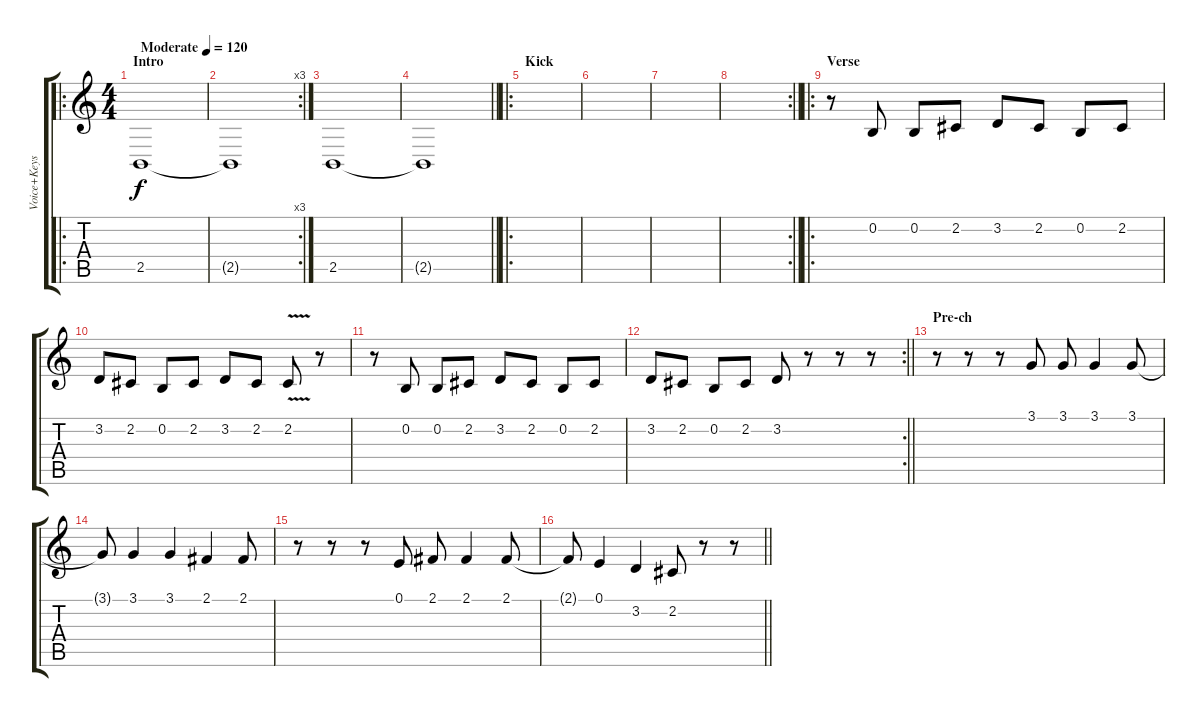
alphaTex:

\track ("Voice+Keys" "Voice+Keys") {instrument stringensemble1}
\staff {score tabs}
\tuning (E4 B3 G3 D3 A2 E2) {hide}
\ro
\ts (4 4)
\section ("" "Intro")
\tempo (120 "Moderate")
\clef g2
\ks c
2.5.1{dy f instrument stringensemble1} |
\rc 3
2.5{t}.1 |
2.5.1 |
\barLineRight lightlight
2.5{t}.1 |
\ro
\section ("" "Kick")
|
|
|
\rc 2
\barLineRight lightlight
|
\ro
\section ("" "Verse")
r.8 0.2.8 0.2.8 2.2.8 3.2.8 2.2.8 0.2.8 2.2.8 |
3.2.8 2.2.8 0.2.8 2.2.8 3.2.8 2.2.8 2.2{v}.8 r.8 |
r.8 0.2.8 0.2.8 2.2.8 3.2.8 2.2.8 0.2.8 2.2.8 |
\rc 2
\barLineRight lightlight
3.2.8 2.2.8 0.2.8 2.2.8 3.2.8 r.8 r.8 r.8 |
\section ("" "Pre-ch")
r.8 r.8 r.8 3.1.8 3.1.8 3.1.4 3.1.8 |
3.1{t}.8 3.1.4 3.1.4 2.1.4 2.1.8 |
r.8 r.8 r.8 0.1.8 2.1.8 2.1.4 2.1.8 |
\barLineRight lightlight
2.1{t}.8 0.1.4 3.2.4 2.2.8 r.8 r.8
